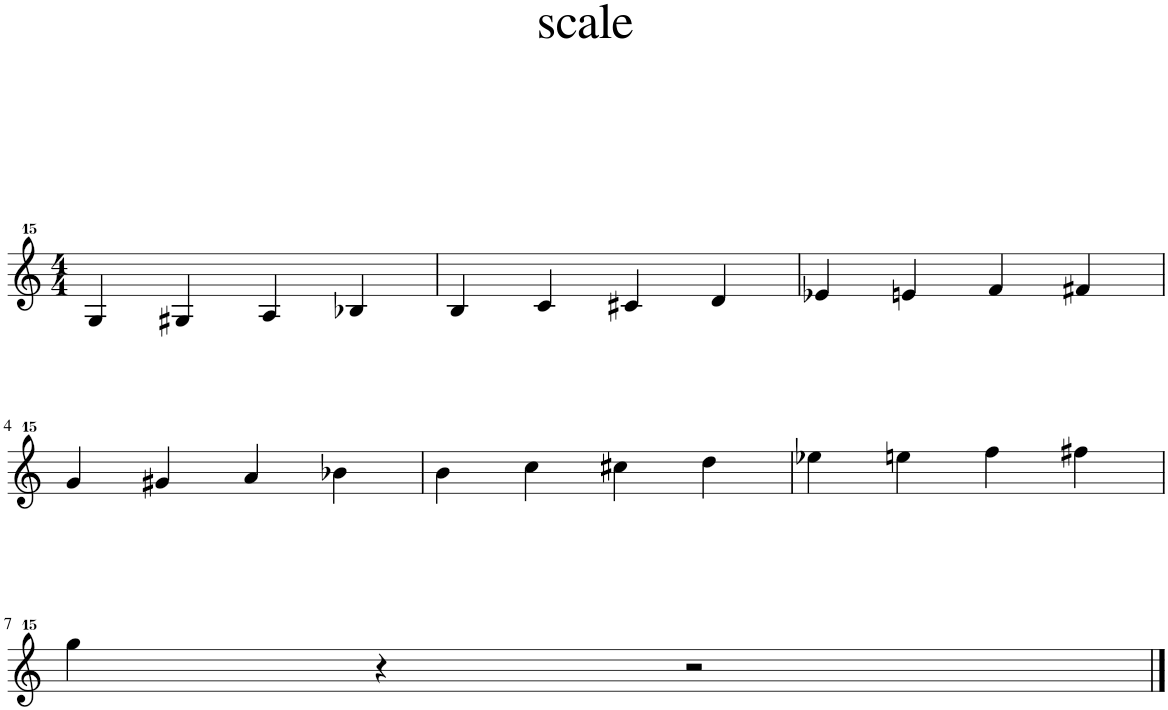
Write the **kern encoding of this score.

**kern
*part1
*staff1
*I"Piano
*I'Pno.
*clefG^^2
*k[]
*M4/4
=1
4gg/
4gg#X/
4aa/
4bb-X/
=2
4bb/
4ccc/
4ccc#X/
4ddd/
=3
4eee-X/
4eeen/
4fff/
4fff#X/
!!LO:LB:g=z
=4
4ggg/
4ggg#X/
4aaa/
4bbb-X\
=5
4bbb\
4cccc\
4cccc#X\
4dddd\
=6
4eeee-X\
4eeeen\
4ffff\
4ffff#X\
!!LO:LB:g=z
=7
4gggg\
4r
2r
==
*-
